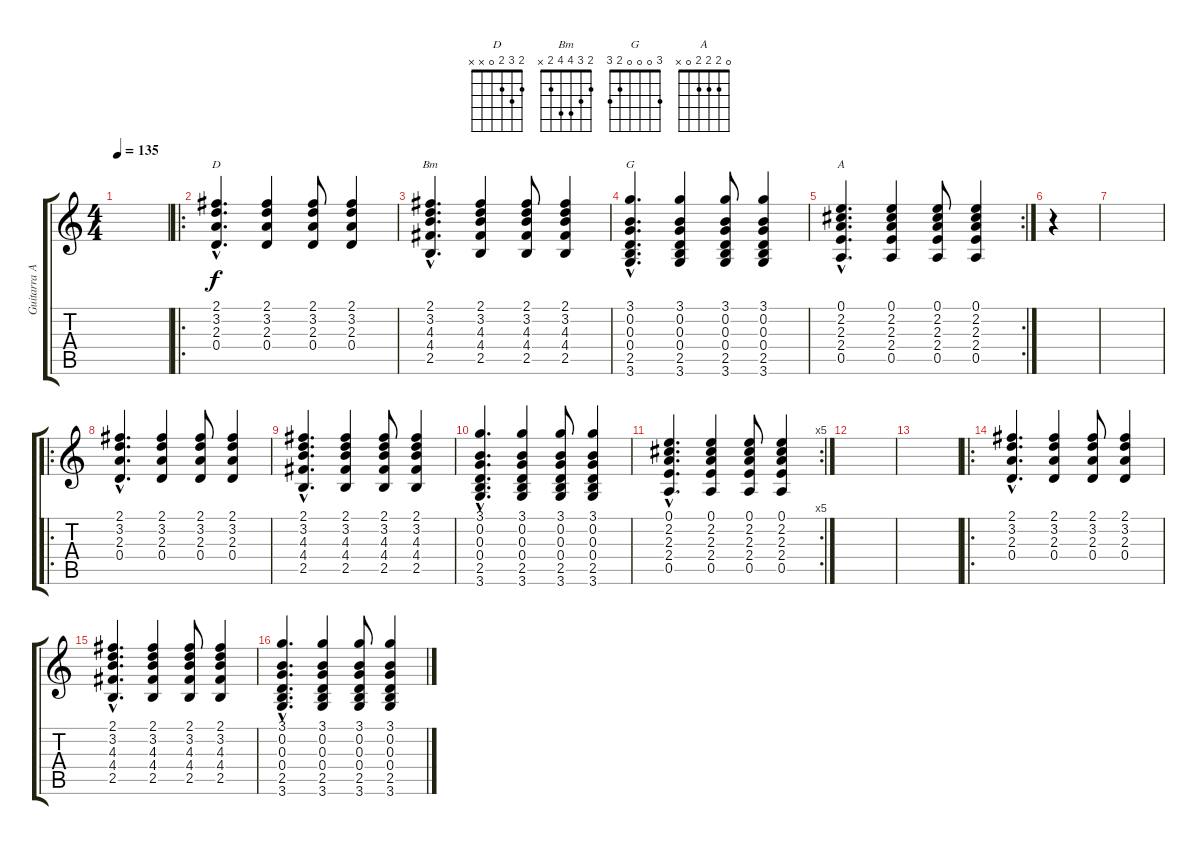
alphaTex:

\track ("Guitarra Acustica" "Guitarra A") {instrument acousticguitarnylon}
\staff {score tabs}
\tuning (E4 B3 G3 D3 A2 E2) {hide}
\chord ("D" 2 3 2 0 x x)
\chord ("Bm" 2 3 4 4 2 x)
\chord ("G" 3 0 0 0 2 3)
\chord ("A" 0 2 2 2 0 x)
\ts (4 4)
\tempo 135
\clef g2
\ks c
|
\ro
(2.1{hac} 3.2{hac} 2.3{hac} 0.4{hac}).4{d ch "D"} (2.1 3.2 2.3 0.4).4 (2.1 3.2 2.3 0.4).8 (2.1 3.2 2.3 0.4).4 |
(2.1{hac} 3.2{hac} 4.3{hac} 4.4{hac} 2.5{hac}).4{d ch "Bm"} (2.1 3.2 4.3 4.4 2.5).4 (2.1 3.2 4.3 4.4 2.5).8 (2.1 3.2 4.3 4.4 2.5).4 |
(3.1{hac} 0.2{hac} 0.3{hac} 0.4{hac} 2.5{hac} 3.6{hac}).4{d ch "G"} (3.1 0.2 0.3 0.4 2.5 3.6).4 (3.1 0.2 0.3 0.4 2.5 3.6).8 (3.1 0.2 0.3 0.4 2.5 3.6).4 |
\rc 2
(0.1{hac} 2.2{hac} 2.3{hac} 2.4{hac} 0.5{hac}).4{d ch "A"} (0.1 2.2 2.3 2.4 0.5).4 (0.1 2.2 2.3 2.4 0.5).8 (0.1 2.2 2.3 2.4 0.5).4 |
r.4 |
|
\ro
(2.1{hac} 3.2{hac} 2.3{hac} 0.4{hac}).4{d} (2.1 3.2 2.3 0.4).4 (2.1 3.2 2.3 0.4).8 (2.1 3.2 2.3 0.4).4 |
(2.1{hac} 3.2{hac} 4.3{hac} 4.4{hac} 2.5{hac}).4{d} (2.1 3.2 4.3 4.4 2.5).4 (2.1 3.2 4.3 4.4 2.5).8 (2.1 3.2 4.3 4.4 2.5).4 |
(3.1{hac} 0.2{hac} 0.3{hac} 0.4{hac} 2.5{hac} 3.6{hac}).4{d} (3.1 0.2 0.3 0.4 2.5 3.6).4 (3.1 0.2 0.3 0.4 2.5 3.6).8 (3.1 0.2 0.3 0.4 2.5 3.6).4 |
\rc 5
(0.1{hac} 2.2{hac} 2.3{hac} 2.4{hac} 0.5{hac}).4{d} (0.1 2.2 2.3 2.4 0.5).4 (0.1 2.2 2.3 2.4 0.5).8 (0.1 2.2 2.3 2.4 0.5).4 |
|
|
\ro
(2.1{hac} 3.2{hac} 2.3{hac} 0.4{hac}).4{d} (2.1 3.2 2.3 0.4).4 (2.1 3.2 2.3 0.4).8 (2.1 3.2 2.3 0.4).4 |
(2.1{hac} 3.2{hac} 4.3{hac} 4.4{hac} 2.5{hac}).4{d} (2.1 3.2 4.3 4.4 2.5).4 (2.1 3.2 4.3 4.4 2.5).8 (2.1 3.2 4.3 4.4 2.5).4 |
(3.1{hac} 0.2{hac} 0.3{hac} 0.4{hac} 2.5{hac} 3.6{hac}).4{d} (3.1 0.2 0.3 0.4 2.5 3.6).4 (3.1 0.2 0.3 0.4 2.5 3.6).8 (3.1 0.2 0.3 0.4 2.5 3.6).4
